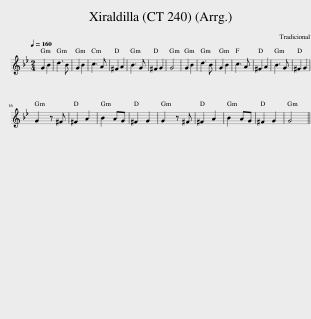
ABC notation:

X:1
L:1/8
Q:1/4=160
M:2/4
I:linebreak $
K:Gmin
V:1 treble
V:1
 G2 B2 | d3 B | G2 B2 | c3 A | ^F2 A2 | %5
 B3 G | ^F2 G2 | G4 | G2 B2 | d3 B | %10
 G2 B2 | c3 A | ^F2 A2 | B3 G | ^F2 G2 |$ %15
 G2 z ^F | ^F2 A2 | B2 AG | ^F2 G2 | G2 z ^F | %20
 ^F2 A2 | B2 AG | ^F2 G2 | G4 || %24
